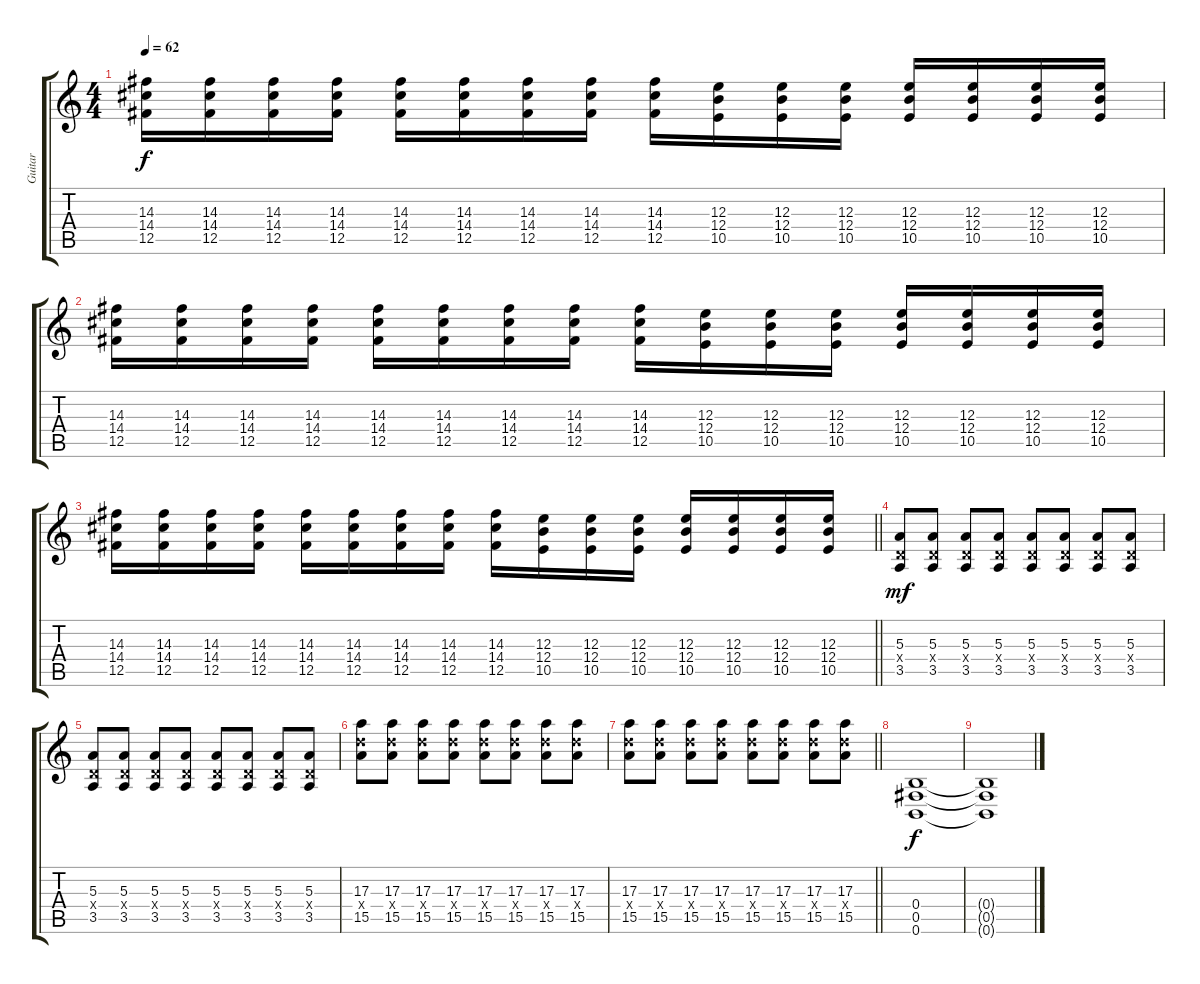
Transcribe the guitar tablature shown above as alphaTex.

\track ("Guitar" "Guitar") {instrument overdrivenguitar}
\staff {score tabs}
\tuning (Db4 Ab3 E3 B2 Gb2 B1) {hide}
\ts (4 4)
\tempo 62
\clef g2
\ks c
(14.3 14.4 12.5).16{dy f} (14.3 14.4 12.5).16 (14.3 14.4 12.5).16 (14.3 14.4 12.5).16 (14.3 14.4 12.5).16 (14.3 14.4 12.5).16 (14.3 14.4 12.5).16 (14.3 14.4 12.5).16 (14.3 14.4 12.5).16 (12.3 12.4 10.5).16 (12.3 12.4 10.5).16 (12.3 12.4 10.5).16 (12.3 12.4 10.5).16 (12.3 12.4 10.5).16 (12.3 12.4 10.5).16 (12.3 12.4 10.5).16 |
(14.3 14.4 12.5).16 (14.3 14.4 12.5).16 (14.3 14.4 12.5).16 (14.3 14.4 12.5).16 (14.3 14.4 12.5).16 (14.3 14.4 12.5).16 (14.3 14.4 12.5).16 (14.3 14.4 12.5).16 (14.3 14.4 12.5).16 (12.3 12.4 10.5).16 (12.3 12.4 10.5).16 (12.3 12.4 10.5).16 (12.3 12.4 10.5).16 (12.3 12.4 10.5).16 (12.3 12.4 10.5).16 (12.3 12.4 10.5).16 |
\barLineRight lightlight
(14.3 14.4 12.5).16 (14.3 14.4 12.5).16 (14.3 14.4 12.5).16 (14.3 14.4 12.5).16 (14.3 14.4 12.5).16 (14.3 14.4 12.5).16 (14.3 14.4 12.5).16 (14.3 14.4 12.5).16 (14.3 14.4 12.5).16 (12.3 12.4 10.5).16 (12.3 12.4 10.5).16 (12.3 12.4 10.5).16 (12.3 12.4 10.5).16 (12.3 12.4 10.5).16 (12.3 12.4 10.5).16 (12.3 12.4 10.5).16 |
\section ("" "")
(5.3 3.4{x} 3.5).8{dy mf} (5.3 3.4{x} 3.5).8 (5.3 3.4{x} 3.5).8 (5.3 3.4{x} 3.5).8 (5.3 3.4{x} 3.5).8 (5.3 3.4{x} 3.5).8 (5.3 3.4{x} 3.5).8 (5.3 3.4{x} 3.5).8 |
(5.3 3.4{x} 3.5).8 (5.3 3.4{x} 3.5).8 (5.3 3.4{x} 3.5).8 (5.3 3.4{x} 3.5).8 (5.3 3.4{x} 3.5).8 (5.3 3.4{x} 3.5).8 (5.3 3.4{x} 3.5).8 (5.3 3.4{x} 3.5).8 |
(17.3 15.4{x} 15.5).8 (17.3 15.4{x} 15.5).8 (17.3 15.4{x} 15.5).8 (17.3 15.4{x} 15.5).8 (17.3 15.4{x} 15.5).8 (17.3 15.4{x} 15.5).8 (17.3 15.4{x} 15.5).8 (17.3 15.4{x} 15.5).8 |
\barLineRight lightlight
(17.3 15.4{x} 15.5).8 (17.3 15.4{x} 15.5).8 (17.3 15.4{x} 15.5).8 (17.3 15.4{x} 15.5).8 (17.3 15.4{x} 15.5).8 (17.3 15.4{x} 15.5).8 (17.3 15.4{x} 15.5).8 (17.3 15.4{x} 15.5).8 |
\section ("" "")
(0.4 0.5 0.6).1{dy f} |
(0.4{t} 0.5{t} 0.6{t}).1
